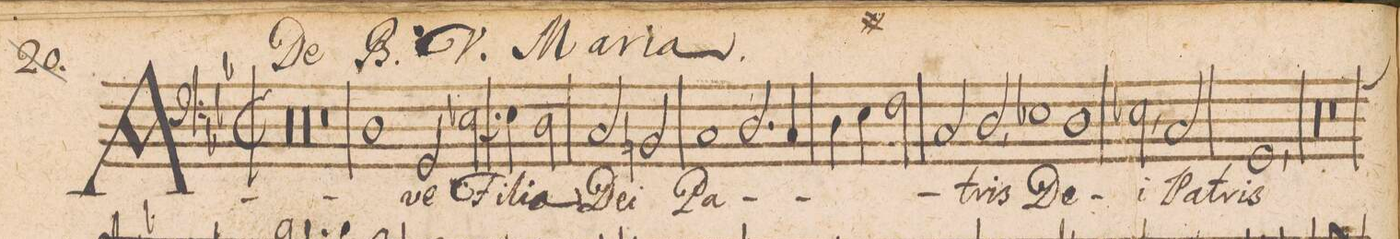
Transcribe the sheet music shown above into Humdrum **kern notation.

**kern	**text
*I"BASSVS.	*
*clefF4	*
*k[b-e-]	*
*met(c|)	*
*M2/1	*
00r	.
=2-	=2-
=3-	=3-
00r	.
=4-	=4-
=5-	=5-
0r	.
=6-	=6-
1D	A-
2GG/	-ve
*2\right	*
[<2E-X\	Fi-
=7-	=7-
4E-]	.
4E-\	-li-
2D\	-a
2C/	De-
2BBn/	-i
=8-	=8-
1C	Pa-
2.D/	.
4C/	.
=9-	=9-
4D\	.
4E-\	.
2F\	.
2C/	.
2D,/	-tris
=10-	=10-
1E-X	De-
1D	.
=11-	=11-
2E-X,\	-i
2C/	Pa-
1GG,	-tris
=12-	=12-
00r	.
=13-	=13-
=14-	=14-
*custos:G	*
0r	.
=15-	=15-
*-	*-
